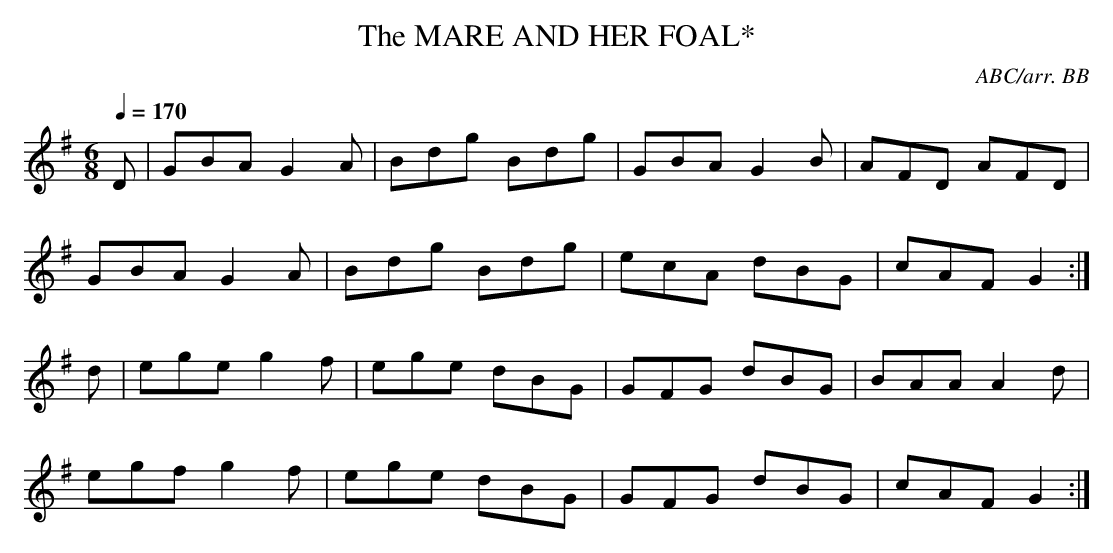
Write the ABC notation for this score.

X:1
T:MARE AND HER FOAL*, The
C:ABC/arr. BB
Y:"very quick"
(hence my title!)
Q:1/4=170
L:1/8
M:6/8
K:G
D|GBA G2A|Bdg Bdg|GBA G2B|AFD AFD|
GBA G2A|Bdg Bdg|ecA dBG|cAF G2 :|
d|ege g2f|ege dBG|GFG dBG|BAA A2d|
egf g2f|ege dBG|GFG dBG|cAF G2 :|
